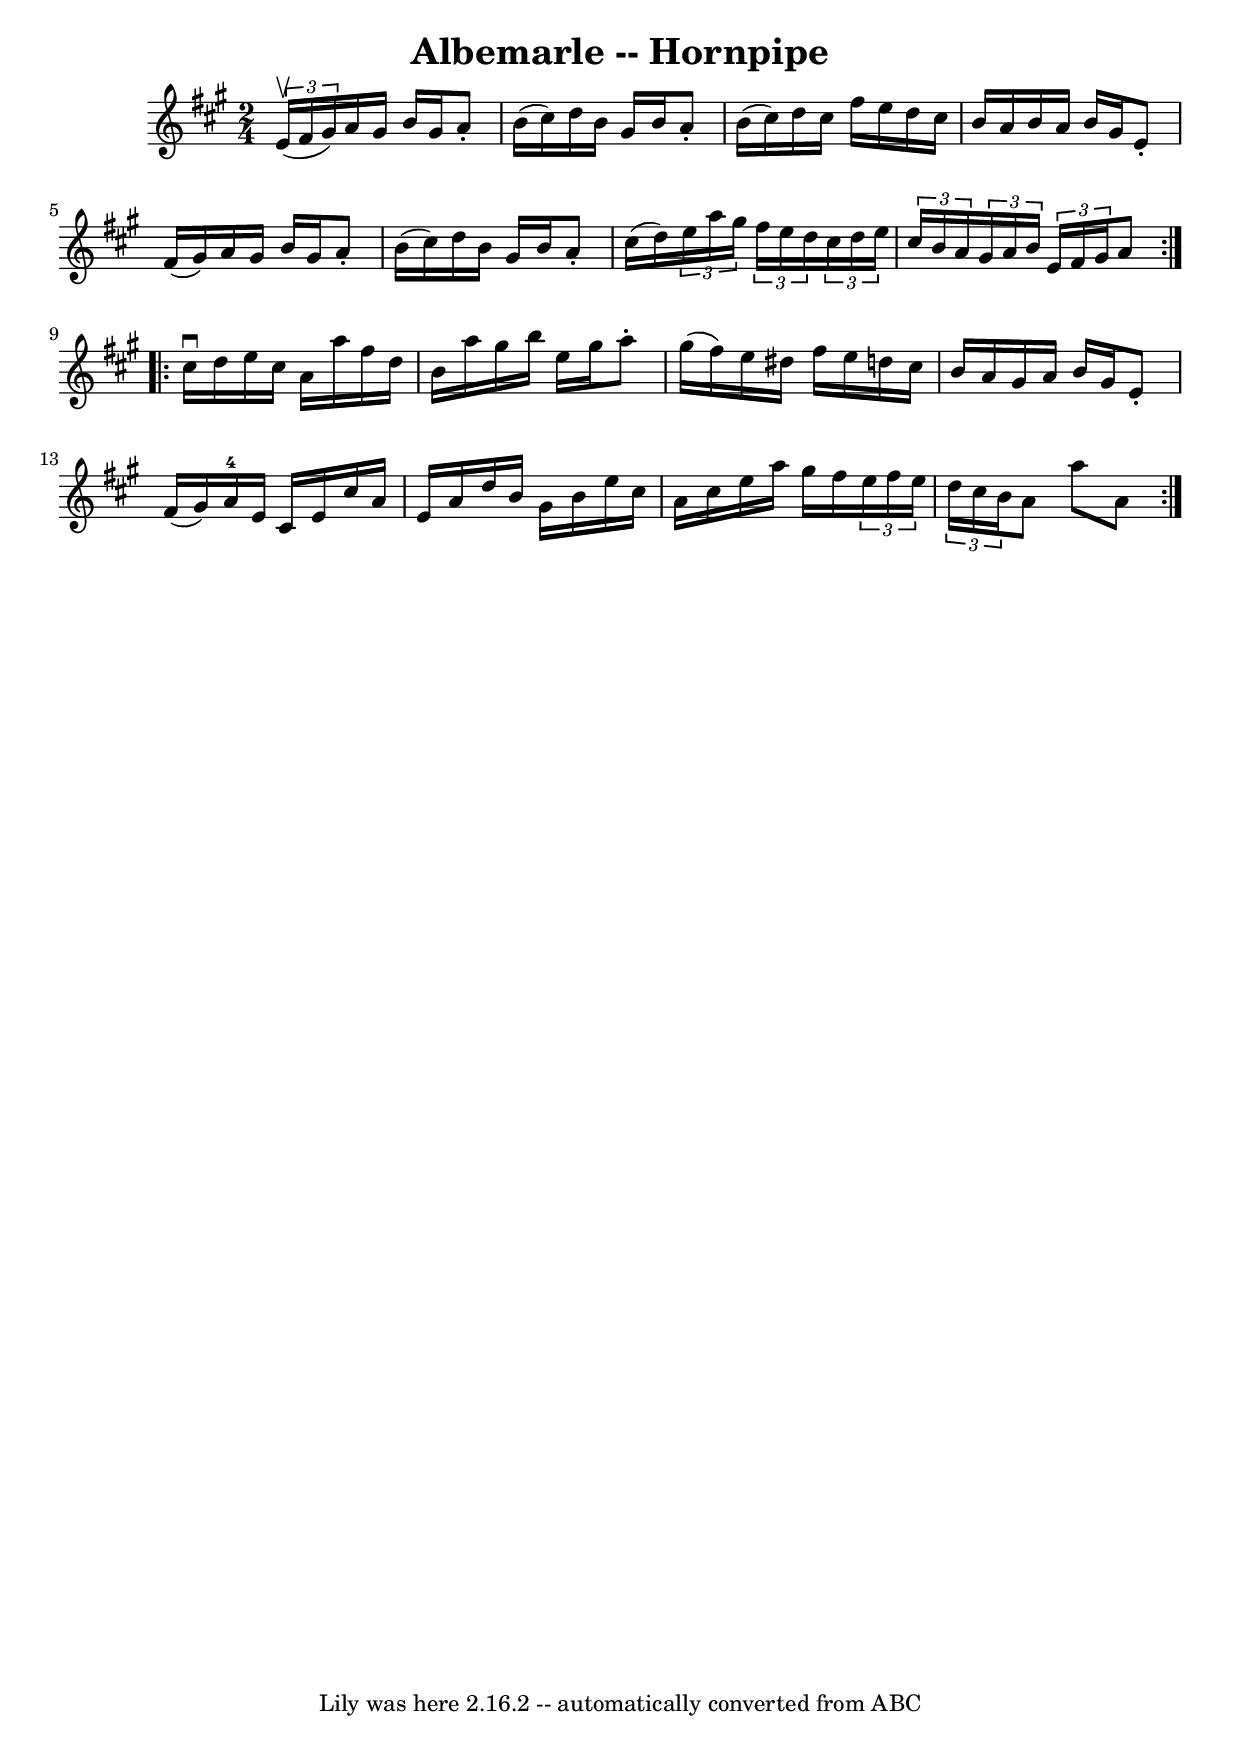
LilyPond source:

\version "2.16.2"
\include "Mammoth.ily"
\header {
  %% book = "Cole's 1000 Fiddle Tunes"
  crossRefNumber = "1"
  footnotes = ""
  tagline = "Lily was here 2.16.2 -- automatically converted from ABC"
  title = "Albemarle -- Hornpipe"

}
voicedefault =  {



  \repeat volta 2 {

    \time 2/4 
    \key a \major
    \times 2/3 { e'16 (^\upbow fis'16 gis'16)  	       }   |
    a'16 gis'16 b'16 gis'16 a'8-. b'16 (cis''16)  |
    d''16 b'16 gis'16 b'16 a'8-. b'16 (cis''16)  |
    d''16 cis''16 fis''16 e''16 d''16 cis''16 b'16        a'16   |
    b'16 a'16 b'16 gis'16 e'8-. fis'16 (gis'16) |
    a'16 gis'16 b'16 gis'16 a'8-. b'16 (cis''16) |
    d''16 b'16 gis'16 b'16 a'8-. cis''16 (d''16)  |
    \times 2/3 { e''16 a''16 gis''16  
	       }   \times 2/3 {   
		 fis''16 e''16 d''16  
	       }   \times 2/3 { cis''16 d''16 e''16  
			      }   
    \times 2/3 { cis''16 b'16 a'16   	       }  |
    \times 2/3 { gis'16    
		 a'16 b'16  
	       }   \times 2/3 { e'16 fis'16 gis'16  
			      } a'8  
  }     

  \repeat volta 2 {     cis''16^\downbow d''16   |
    e''16 cis''16         a'16 a''16 fis''16 d''16 b'16 a''16   |
    gis''16 b''16      e''16 gis''16 a''8-. gis''16 (fis''16)  |
    e''16         dis''16 fis''16 e''16 d''!16 cis''16 b'16 a'16   |
         gis'16 a'16 b'16 gis'16 e'8-. fis'16 (gis'16)  |
         a'16-4 e'16 cis'16 e'16 cis''16 a'16 e'16 a'16   |
         d''16 b'16 gis'16 b'16 e''16 cis''16 a'16 cis''16    |
    e''16 a''16 gis''16 fis''16    \times 2/3 { e''16    
						fis''16 e''16  
					      }   \times 2/3 { d''16 cis''16 b'16   							     }  |
    a'8 
    a''8 a'8  
  }   

}

\score{
  <<

    \context Staff="default"
    {
      \voicedefault 
      
    }

  >>
  \layout {
    
  }
  \midi {
  }

}
